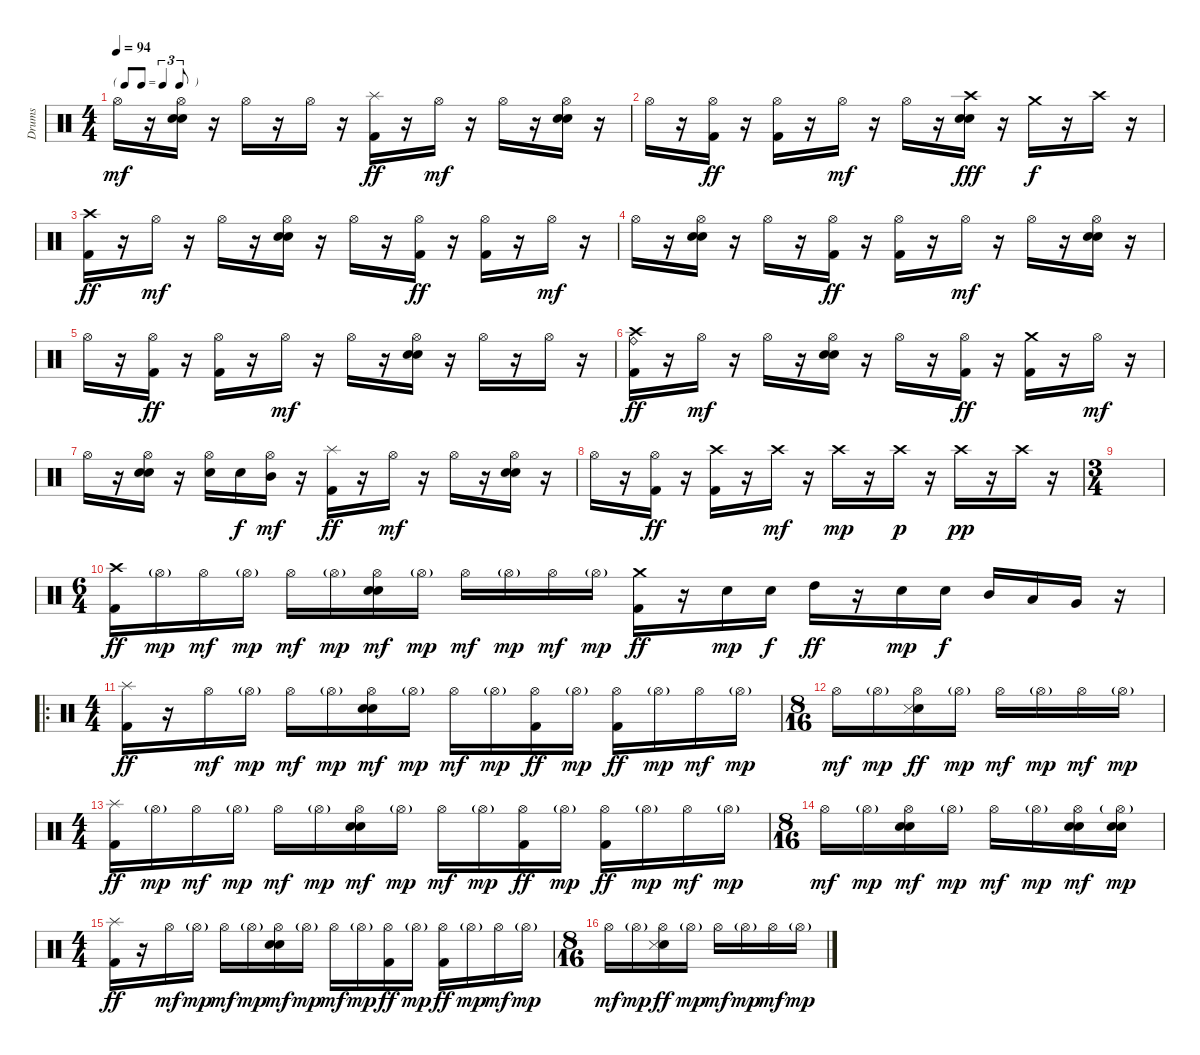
\track ("Drums" "Drums") {instrument percussion}
\staff {score}
\articulation defaults
\ts (4 4)
\tf triplet8th
\tempo 94
\clef neutral
\ks c "Hi-Hat (open)".16{dy mf}
r.16 ("Hi-Hat (open)" "Electric Snare (hit)" "Metronome (bell)").16 r.16 "Hi-Hat (open)".16 r.16 "Hi-Hat (open)".16 r.16 ("Splash (hit)" "Kick (hit) 2").16{dy ff} r.16 "Hi-Hat (open)".16{dy mf} r.16 "Hi-Hat (open)".16 r.16 ("Hi-Hat (open)" "Electric Snare (hit)" "Metronome (bell)").16 r.16 |
"Hi-Hat (open)".16 r.16 ("Hi-Hat (open)" "Kick (hit) 2").16{dy ff} r.16 ("Hi-Hat (open)" "Kick (hit) 2").16 r.16 "Hi-Hat (open)".16{dy mf} r.16 "Hi-Hat (open)".16 r.16 ("Crash high (hit)" "Electric Snare (hit)" "Metronome (bell)").16{dy fff} r.16 "Crash medium (hit)".16{dy f} r.16 "Crash high (hit)".16 r.16 |
("Crash high (hit)" "Kick (hit) 2").16{dy ff} r.16 "Hi-Hat (open)".16{dy mf} r.16 "Hi-Hat (open)".16 r.16 ("Hi-Hat (open)" "Electric Snare (hit)" "Metronome (bell)").16 r.16 "Hi-Hat (open)".16 r.16 ("Hi-Hat (open)" "Kick (hit) 2").16{dy ff} r.16 ("Hi-Hat (open)" "Kick (hit) 2").16 r.16 "Hi-Hat (open)".16{dy mf} r.16 |
"Hi-Hat (open)".16 r.16 ("Hi-Hat (open)" "Electric Snare (hit)" "Metronome (bell)").16 r.16 "Hi-Hat (open)".16 r.16 ("Hi-Hat (open)" "Kick (hit) 2").16{dy ff} r.16 ("Hi-Hat (open)" "Kick (hit) 2").16 r.16 "Hi-Hat (open)".16{dy mf} r.16 "Hi-Hat (open)".16 r.16 ("Hi-Hat (open)" "Electric Snare (hit)" "Metronome (bell)").16 r.16 |
"Hi-Hat (open)".16 r.16 ("Hi-Hat (open)" "Kick (hit) 2").16{dy ff} r.16 ("Hi-Hat (open)" "Kick (hit) 2").16 r.16 "Hi-Hat (open)".16{dy mf} r.16 "Hi-Hat (open)".16 r.16 ("Hi-Hat (open)" "Electric Snare (hit)" "Metronome (bell)").16 r.16 "Hi-Hat (open)".16 r.16 "Hi-Hat (open)".16 r.16 |
("Crash high (hit)" "Ride (bell)" "Kick (hit) 2").16{dy ff} r.16 "Hi-Hat (open)".16{dy mf} r.16 "Hi-Hat (open)".16 r.16 ("Hi-Hat (open)" "Electric Snare (hit)" "Metronome (bell)").16 r.16 "Hi-Hat (open)".16 r.16 ("Hi-Hat (open)" "Kick (hit) 2").16{dy ff} r.16 ("Crash medium (hit)" "Kick (hit) 2").16 r.16 "Hi-Hat (open)".16{dy mf} r.16 |
"Hi-Hat (open)".16 r.16 ("Hi-Hat (open)" "Electric Snare (hit)" "Metronome (bell)").16 r.16 ("Hi-Hat (open)" "Electric Snare (hit)").16 "Electric Snare (hit)".16{dy f} ("Hi-Hat (open)" "Mid Tom (hit)").16{dy mf} r.16 ("Splash (hit)" "Kick (hit) 2").16{dy ff} r.16 "Hi-Hat (open)".16{dy mf} r.16 "Hi-Hat (open)".16 r.16 ("Hi-Hat (open)" "Electric Snare (hit)" "Metronome (bell)").16 r.16 |
"Hi-Hat (open)".16 r.16 ("Hi-Hat (open)" "Kick (hit) 2").16{dy ff} r.16 ("Crash high (hit)" "Kick (hit) 2").16 r.16 "Crash high (hit)".16{dy mf} r.16 "Crash high (hit)".16{dy mp} r.16 "Crash high (hit)".16{dy p} r.16 "Crash high (hit)".16{dy pp} r.16 "Crash high (hit)".16 r.16 |
\ts (3 4)
|
\ts (6 4)
("Crash high (hit)" "Kick (hit) 2").16{dy ff} "Hi-Hat (open)"{g}.16{dy mp} "Hi-Hat (open)".16{dy mf} "Hi-Hat (open)"{g}.16{dy mp} "Hi-Hat (open)".16{dy mf} "Hi-Hat (open)"{g}.16{dy mp} ("Hi-Hat (open)" "Electric Snare (hit)" "Metronome (bell)").16{dy mf} "Hi-Hat (open)"{g}.16{dy mp} "Hi-Hat (open)".16{dy mf} "Hi-Hat (open)"{g}.16{dy mp} "Hi-Hat (open)".16{dy mf} "Hi-Hat (open)"{g}.16{dy mp} ("Crash medium (hit)" "Kick (hit) 2").16{dy ff} r.16 "Electric Snare (hit)".16{dy mp} "Electric Snare (hit)".16{dy f} "High Tom (hit)".16{dy ff} r.16 "Electric Snare (hit)".16{dy mp} "Electric Snare (hit)".16{dy f} "Mid Tom (hit)".16 "Low Tom (hit)".16 "Very Low Tom (hit)".16 r.16 |
\ro
\ts (4 4)
("Splash (hit)" "Kick (hit) 2").16{dy ff} r.16 "Hi-Hat (open)".16{dy mf} "Hi-Hat (open)"{g}.16{dy mp} "Hi-Hat (open)".16{dy mf} "Hi-Hat (open)"{g}.16{dy mp} ("Hi-Hat (open)" "Electric Snare (hit)" "Metronome (bell)").16{dy mf} "Hi-Hat (open)"{g}.16{dy mp} "Hi-Hat (open)".16{dy mf} "Hi-Hat (open)"{g}.16{dy mp} ("Hi-Hat (open)" "Kick (hit) 2").16{dy ff} "Hi-Hat (open)"{g}.16{dy mp} ("Hi-Hat (open)" "Kick (hit) 2").16{dy ff} "Hi-Hat (open)"{g}.16{dy mp} "Hi-Hat (open)".16{dy mf} "Hi-Hat (open)"{g}.16{dy mp} |
\ts (8 16)
"Hi-Hat (open)".16{dy mf} "Hi-Hat (open)"{g}.16{dy mp} ("Hi-Hat (open)" "Electric Snare (hit)" "Metronome (hit)").16{dy ff} "Hi-Hat (open)"{g}.16{dy mp} "Hi-Hat (open)".16{dy mf} "Hi-Hat (open)"{g}.16{dy mp} "Hi-Hat (open)".16{dy mf} "Hi-Hat (open)"{g}.16{dy mp} |
\ts (4 4)
("Splash (hit)" "Kick (hit) 2").16{dy ff} "Hi-Hat (open)"{g}.16{dy mp} "Hi-Hat (open)".16{dy mf} "Hi-Hat (open)"{g}.16{dy mp} "Hi-Hat (open)".16{dy mf} "Hi-Hat (open)"{g}.16{dy mp} ("Hi-Hat (open)" "Electric Snare (hit)" "Metronome (bell)").16{dy mf} "Hi-Hat (open)"{g}.16{dy mp} "Hi-Hat (open)".16{dy mf} "Hi-Hat (open)"{g}.16{dy mp} ("Hi-Hat (open)" "Kick (hit) 2").16{dy ff} "Hi-Hat (open)"{g}.16{dy mp} ("Hi-Hat (open)" "Kick (hit) 2").16{dy ff} "Hi-Hat (open)"{g}.16{dy mp} "Hi-Hat (open)".16{dy mf} "Hi-Hat (open)"{g}.16{dy mp} |
\ts (8 16)
"Hi-Hat (open)".16{dy mf} "Hi-Hat (open)"{g}.16{dy mp} ("Hi-Hat (open)" "Electric Snare (hit)" "Metronome (bell)").16{dy mf} "Hi-Hat (open)"{g}.16{dy mp} "Hi-Hat (open)".16{dy mf} "Hi-Hat (open)"{g}.16{dy mp} ("Hi-Hat (open)" "Electric Snare (hit)" "Metronome (bell)").16{dy mf} ("Hi-Hat (open)"{g} "Electric Snare (hit)" "Metronome (bell)").16{dy mp} |
\ts (4 4)
("Splash (hit)" "Kick (hit) 2").16{dy ff} r.16 "Hi-Hat (open)".16{dy mf} "Hi-Hat (open)"{g}.16{dy mp} "Hi-Hat (open)".16{dy mf} "Hi-Hat (open)"{g}.16{dy mp} ("Hi-Hat (open)" "Electric Snare (hit)" "Metronome (bell)").16{dy mf} "Hi-Hat (open)"{g}.16{dy mp} "Hi-Hat (open)".16{dy mf} "Hi-Hat (open)"{g}.16{dy mp} ("Hi-Hat (open)" "Kick (hit) 2").16{dy ff} "Hi-Hat (open)"{g}.16{dy mp} ("Hi-Hat (open)" "Kick (hit) 2").16{dy ff} "Hi-Hat (open)"{g}.16{dy mp} "Hi-Hat (open)".16{dy mf} "Hi-Hat (open)"{g}.16{dy mp} |
\ts (8 16)
"Hi-Hat (open)".16{dy mf} "Hi-Hat (open)"{g}.16{dy mp} ("Hi-Hat (open)" "Electric Snare (hit)" "Metronome (hit)").16{dy ff} "Hi-Hat (open)"{g}.16{dy mp} "Hi-Hat (open)".16{dy mf} "Hi-Hat (open)"{g}.16{dy mp} "Hi-Hat (open)".16{dy mf} "Hi-Hat (open)"{g}.16{dy mp}
